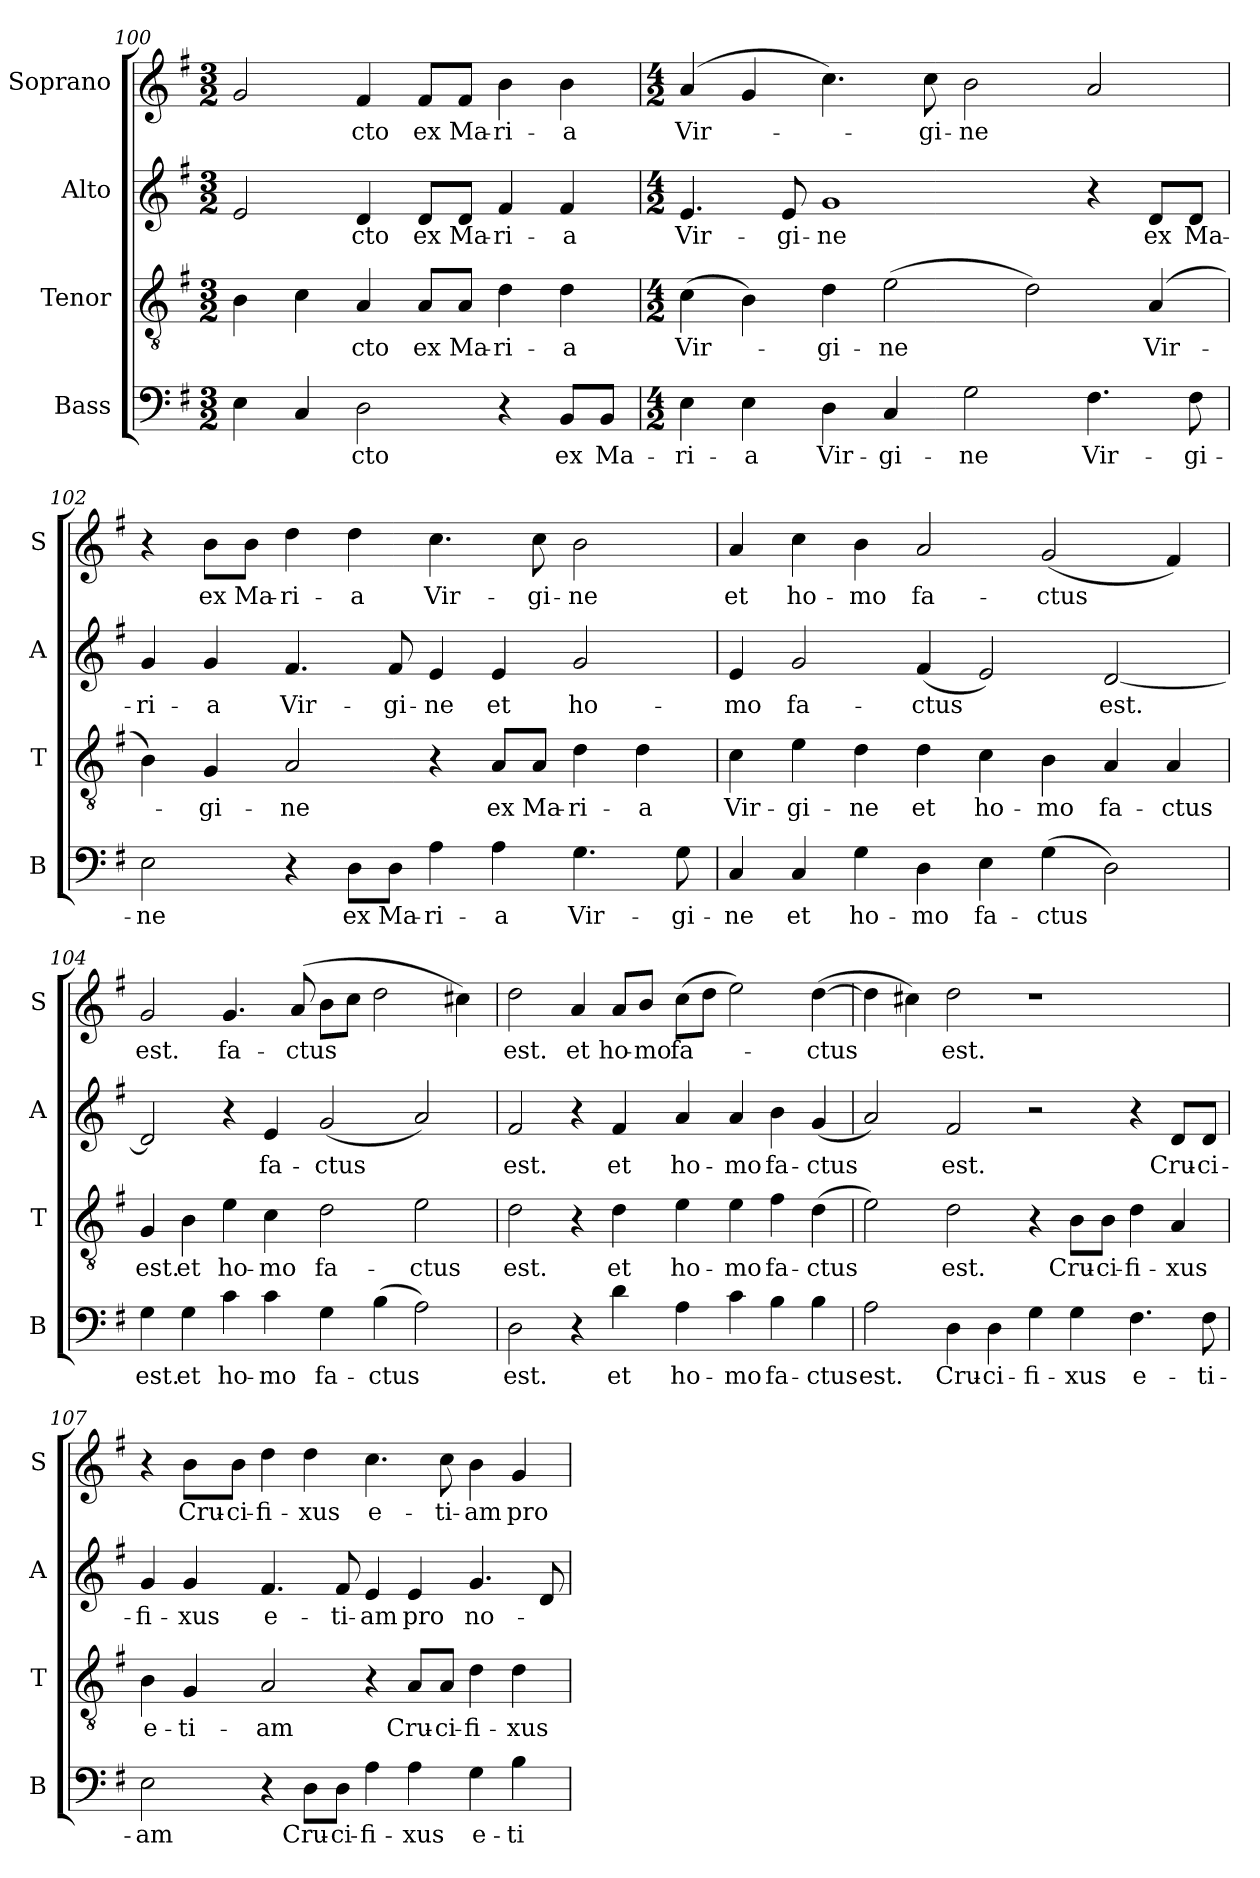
**kern	**text	**kern	**text	**kern	**text	**kern	**text
*part4	*part4	*part3	*part3	*part2	*part2	*part1	*part1
*staff4	*staff4	*staff3	*staff3	*staff2	*staff2	*staff1	*staff1
*I"Bass	*	*I"Tenor	*	*I"Alto	*	*I"Soprano	*
*I'B	*	*I'T	*	*I'A	*	*I'S	*
*clefF4	*	*clefGv2	*	*clefG2	*	*clefG2	*
*k[f#]	*	*k[f#]	*	*k[f#]	*	*k[f#]	*
*G:	*	*G:	*	*G:	*	*G:	*
*M3/2	*	*M3/2	*	*M3/2	*	*M3/2	*
=100	=100	=100	=100	=100	=100	=100	=100
4E\	.	4B\	.	2e/	.	2g/	.
4C/	.	4c\	.	.	.	.	.
!	!LO:LY:b	!	!LO:LY:b	!	!LO:LY:b	!	!LO:LY:b
2D\	-cto	4A/	-cto	4d/	-cto	4f#/	-cto
!	!	!	!LO:LY:b	!	!LO:LY:b	!	!LO:LY:b
.	.	8A/L	ex	8d/L	ex	8f#/L	ex
!	!	!	!LO:LY:b	!	!LO:LY:b	!	!LO:LY:b
.	.	8A/J	Ma-	8d/J	Ma-	8f#/J	Ma-
!	!	!	!LO:LY:b	!	!LO:LY:b	!	!LO:LY:b
4r	.	4d\	-ri-	4f#/	-ri-	4b\	-ri-
!	!LO:LY:b	!	!LO:LY:b	!	!LO:LY:b	!	!LO:LY:b
8BB/L	ex	4d\	-a	4f#/	-a	4b\	-a
!	!LO:LY:b	!	!	!	!	!	!
8BB/J	Ma-	.	.	.	.	.	.
=101	=101	=101	=101	=101	=101	=101	=101
*M4/2	*	*M4/2	*	*M4/2	*	*M4/2	*
!	!LO:LY:b	!	!LO:LY:b	!	!LO:LY:b	!	!LO:LY:b
4E\	-ri-	(>4c\	Vir-	4.e/	Vir-	(>4a/	Vir-
!	!LO:LY:b	!	!	!	!	!	!
4E\	-a	4B\)	.	.	.	4g/	.
!	!	!	!	!	!LO:LY:b	!	!
.	.	.	.	8e/	-gi-	.	.
!	!LO:LY:b	!	!LO:LY:b	!	!LO:LY:b	!	!
4D\	Vir-	4d\	-gi-	1g	-ne	4.cc\)	.
!	!LO:LY:b	!	!LO:LY:b	!	!	!	!
4C/	-gi-	(>2e\	-ne	.	.	.	.
!	!	!	!	!	!	!	!LO:LY:b
.	.	.	.	.	.	8cc\	-gi-
!	!LO:LY:b	!	!	!	!	!	!LO:LY:b
2G\	-ne	.	.	.	.	2b\	-ne
.	.	2d\)	.	.	.	.	.
!	!LO:LY:b	!	!	!	!	!	!
4.F#\	Vir-	.	.	4r	.	2a/	.
!	!	!	!LO:LY:b	!	!LO:LY:b	!	!
.	.	(<4A/	Vir-	8d/L	ex	.	.
!	!LO:LY:b	!	!	!	!LO:LY:b	!	!
8F#\	-gi-	.	.	8d/J	Ma-	.	.
!!LO:LB:g=z
=102	=102	=102	=102	=102	=102	=102	=102
!	!LO:LY:b	!	!	!	!LO:LY:b	!	!
2E\	-ne	4B\)	.	4g/	-ri-	4r	.
!	!	!	!LO:LY:b	!	!LO:LY:b	!	!LO:LY:b
.	.	4G/	-gi-	4g/	-a	8b\L	ex
!	!	!	!	!	!	!	!LO:LY:b
.	.	.	.	.	.	8b\J	Ma-
!	!	!	!LO:LY:b	!	!LO:LY:b	!	!LO:LY:b
4r	.	2A/	-ne	4.f#/	Vir-	4dd\	-ri-
!	!LO:LY:b	!	!	!	!	!	!LO:LY:b
8D\L	ex	.	.	.	.	4dd\	-a
!	!LO:LY:b	!	!	!	!LO:LY:b	!	!
8D\J	Ma-	.	.	8f#/	-gi-	.	.
!	!LO:LY:b	!	!	!	!LO:LY:b	!	!LO:LY:b
4A\	-ri-	4r	.	4e/	-ne	4.cc\	Vir-
!	!LO:LY:b	!	!LO:LY:b	!	!LO:LY:b	!	!
4A\	-a	8A/L	ex	4e/	et	.	.
!	!	!	!LO:LY:b	!	!	!	!LO:LY:b
.	.	8A/J	Ma-	.	.	8cc\	-gi-
!	!LO:LY:b	!	!LO:LY:b	!	!LO:LY:b	!	!LO:LY:b
4.G\	Vir-	4d\	-ri-	2g/	ho-	2b\	-ne
!	!	!	!LO:LY:b	!	!	!	!
.	.	4d\	-a	.	.	.	.
!	!LO:LY:b	!	!	!	!	!	!
8G\	-gi-	.	.	.	.	.	.
=103	=103	=103	=103	=103	=103	=103	=103
!	!LO:LY:b	!	!LO:LY:b	!	!LO:LY:b	!	!LO:LY:b
4C/	-ne	4c\	Vir-	4e/	-mo	4a/	et
!	!LO:LY:b	!	!LO:LY:b	!	!LO:LY:b	!	!LO:LY:b
4C/	et	4e\	-gi-	2g/	fa-	4cc\	ho-
!	!LO:LY:b	!	!LO:LY:b	!	!	!	!LO:LY:b
4G\	ho-	4d\	-ne	.	.	4b\	-mo
!	!LO:LY:b	!	!LO:LY:b	!	!LO:LY:b	!	!LO:LY:b
4D\	-mo	4d\	et	(<4f#/	-ctus	2a/	fa-
!	!LO:LY:b	!	!LO:LY:b	!	!	!	!
4E\	fa-	4c\	ho-	2e/)	.	.	.
!	!LO:LY:b	!	!LO:LY:b	!	!	!	!LO:LY:b
(>4G\	-ctus	4B\	-mo	.	.	(<2g/	-ctus
!	!	!	!LO:LY:b	!	!LO:LY:b	!	!
2D\)	.	4A/	fa-	[2d/	est.	.	.
!	!	!	!LO:LY:b	!	!	!	!
.	.	4A/	-ctus	.	.	4f#/)	.
!!LO:LB:g=z
=104	=104	=104	=104	=104	=104	=104	=104
!	!LO:LY:b	!	!LO:LY:b	!	!	!	!LO:LY:b
4G\	est.	4G/	est.	2d/]	.	2g/	est.
!	!LO:LY:b	!	!LO:LY:b	!	!	!	!
4G\	et	4B\	et	.	.	.	.
!	!LO:LY:b	!	!LO:LY:b	!	!	!	!LO:LY:b
4c\	ho-	4e\	ho-	4r	.	4.g/	fa-
!	!LO:LY:b	!	!LO:LY:b	!	!LO:LY:b	!	!
4c\	-mo	4c\	-mo	4e/	fa-	.	.
!	!	!	!	!	!	!	!LO:LY:b
.	.	.	.	.	.	(>8a/	-ctus
!	!LO:LY:b	!	!LO:LY:b	!	!LO:LY:b	!	!
4G\	fa-	2d\	fa-	(<2g/	-ctus	8b\L	.
.	.	.	.	.	.	8cc\J	.
!	!LO:LY:b	!	!	!	!	!	!
(>4B\	-ctus	.	.	.	.	2dd\	.
!	!	!	!LO:LY:b	!	!	!	!
2A\)	.	2e\	-ctus	2a/)	.	.	.
.	.	.	.	.	.	4cc#X\)	.
!!LO:PB:g=z
=105	=105	=105	=105	=105	=105	=105	=105
!	!LO:LY:b	!	!LO:LY:b	!	!LO:LY:b	!	!LO:LY:b
2D\	est.	2d\	est.	2f#/	est.	2dd\	est.
!	!	!	!	!	!	!	!LO:LY:b
4r	.	4r	.	4r	.	4a/	et
!	!LO:LY:b	!	!LO:LY:b	!	!LO:LY:b	!	!LO:LY:b
4d\	et	4d\	et	4f#/	et	8a/L	ho-
!	!	!	!	!	!	!	!LO:LY:b
.	.	.	.	.	.	8b/J	-mo
!	!LO:LY:b	!	!LO:LY:b	!	!LO:LY:b	!	!LO:LY:b
4A\	ho-	4e\	ho-	4a/	ho-	(>8cc\L	fa-
.	.	.	.	.	.	8dd\J	.
!	!LO:LY:b	!	!LO:LY:b	!	!LO:LY:b	!	!
4c\	-mo	4e\	-mo	4a/	-mo	2ee\)	.
!	!LO:LY:b	!	!LO:LY:b	!	!LO:LY:b	!	!
4B\	fa-	4f#\	fa-	4b\	fa-	.	.
!	!LO:LY:b	!	!LO:LY:b	!	!LO:LY:b	!	!LO:LY:b
4B\	-ctus	(>4d\	-ctus	(<4g/	-ctus	(>[4dd\	-ctus
=106	=106	=106	=106	=106	=106	=106	=106
!	!LO:LY:b	!	!	!	!	!	!
2A\	est.	2e\)	.	2a/)	.	4dd\]	.
.	.	.	.	.	.	4cc#X\)	.
!	!LO:LY:b	!	!LO:LY:b	!	!LO:LY:b	!	!LO:LY:b
4D\	Cru-	2d\	est.	2f#/	est.	2dd\	est.
!	!LO:LY:b	!	!	!	!	!	!
4D\	-ci-	.	.	.	.	.	.
!	!LO:LY:b	!	!	!	!	!	!
4G\	-fi-	4r	.	2r	.	1r	.
!	!LO:LY:b	!	!LO:LY:b	!	!	!	!
4G\	-xus	8B\L	Cru-	.	.	.	.
!	!	!	!LO:LY:b	!	!	!	!
.	.	8B\J	-ci-	.	.	.	.
!	!LO:LY:b	!	!LO:LY:b	!	!	!	!
4.F#\	e-	4d\	-fi-	4r	.	.	.
!	!	!	!LO:LY:b	!	!LO:LY:b	!	!
.	.	4A/	-xus	8d/L	Cru-	.	.
!	!LO:LY:b	!	!	!	!LO:LY:b	!	!
8F#\	-ti-	.	.	8d/J	-ci-	.	.
!!LO:LB:g=z
=107	=107	=107	=107	=107	=107	=107	=107
!	!LO:LY:b	!	!LO:LY:b	!	!LO:LY:b	!	!
2E\	-am	4B\	e-	4g/	-fi-	4r	.
!	!	!	!LO:LY:b	!	!LO:LY:b	!	!LO:LY:b
.	.	4G/	-ti-	4g/	-xus	8b\L	Cru-
!	!	!	!	!	!	!	!LO:LY:b
.	.	.	.	.	.	8b\J	-ci-
!	!	!	!LO:LY:b	!	!LO:LY:b	!	!LO:LY:b
4r	.	2A/	-am	4.f#/	e-	4dd\	-fi-
!	!LO:LY:b	!	!	!	!	!	!LO:LY:b
8D\L	Cru-	.	.	.	.	4dd\	-xus
!	!LO:LY:b	!	!	!	!LO:LY:b	!	!
8D\J	-ci-	.	.	8f#/	-ti-	.	.
!	!LO:LY:b	!	!	!	!LO:LY:b	!	!LO:LY:b
4A\	-fi-	4r	.	4e/	-am	4.cc\	e-
!	!LO:LY:b	!	!LO:LY:b	!	!LO:LY:b	!	!
4A\	-xus	8A/L	Cru-	4e/	pro	.	.
!	!	!	!LO:LY:b	!	!	!	!LO:LY:b
.	.	8A/J	-ci-	.	.	8cc\	-ti-
!	!LO:LY:b	!	!LO:LY:b	!	!LO:LY:b	!	!LO:LY:b
4G\	e-	4d\	-fi-	4.g/	no-	4b\	-am
!	!LO:LY:b	!	!LO:LY:b	!	!	!	!LO:LY:b
4B\	-ti-	4d\	-xus	.	.	4g/	pro
.	.	.	.	8d/	.	.	.
=	=	=	=	=	=	=	=
*-	*-	*-	*-	*-	*-	*-	*-
